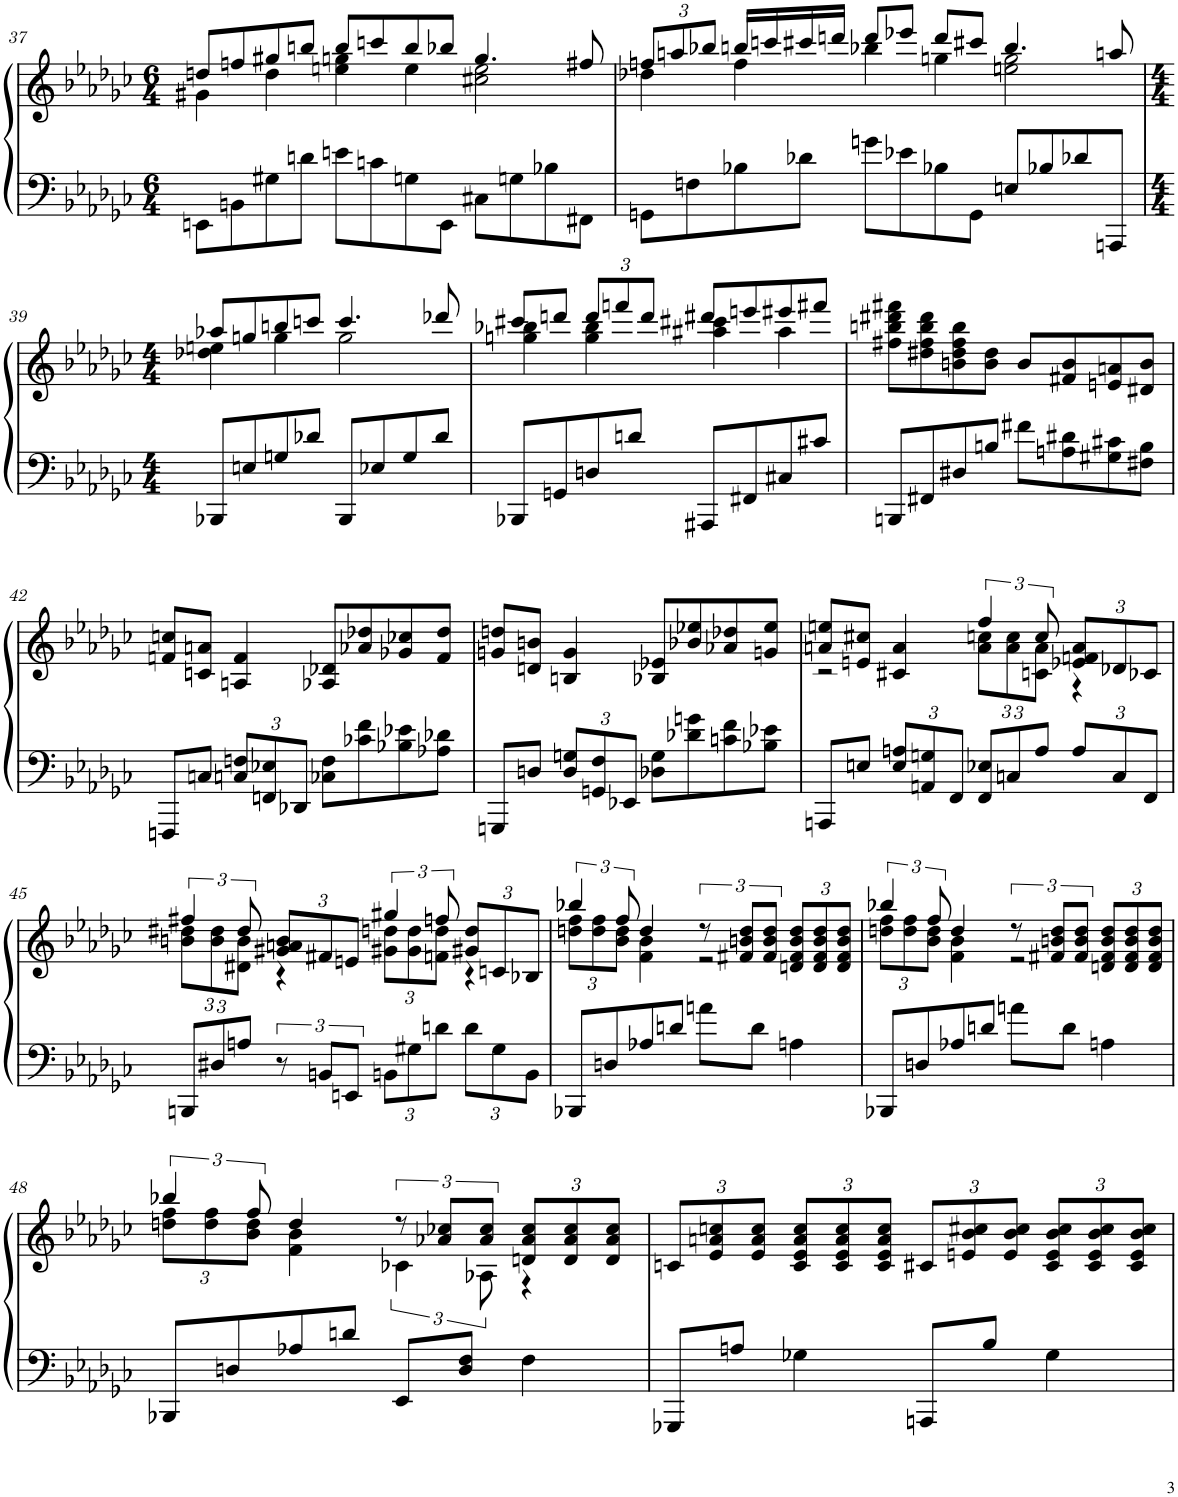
**kern	**kern
*part1	*part1
*staff2	*staff1
*I"Piano	*
*I'Pno.	*
!!LO:PB:g=z
*clefF4	*clefG2
*k[b-e-a-d-g-c-]	*k[b-e-a-d-g-c-]
*M6/4	*M6/4
=37	=37
*	*^
8EEn\L	8ddn/L	4g#X\
8BBn\	8ffn/	.
8G#X\	8gg#X/	4dd\
8dn\J	8bbn/J	.
8en\L	8bb/L	4een\ 4ggn\
8cn\	8cccn/	.
8Gn\	8bb/	4ee\
8EE\J	8bb-X/J	.
8C#X\L	4.gg/	2cc#X\ 2ee\
8Gn\	.	.
8B-X\	.	.
8FF#X\J	8ff#X/	.
=38	=38	=38
*	*Xbrackettup	*
8GGn\L	12ffn/L	4dd-X\
.	12aan/	.
8Fn\	.	.
.	12bb-X/J	.
8B-X\	16bbn/LL	4ff\
.	16cccn/	.
8d-X\J	16ccc#X/	.
.	16dddn/JJ	.
8gn\L	8ddd/L	4bb-X\
8e-X\	8eee-X/J	.
8B-X\	8ddd/L	4ggn\
8GG\J	8ccc#X/J	.
8En/L	4.bb-/	2een\ 2gg\
8B-X/	.	.
8d-X/	.	.
8AAAn/J	8aan/	.
!!LO:LB:g=z	!!
=39	=39	=39
*M4/4	*M4/4	*
8BBB-X/L	8aa-X/L	4dd-X\ 4een\
8En/	8ggn/	.
8Gn/	8bbn/	4gg\
8d-X/J	8cccn/J	.
8BBB-/L	4.ccc/	2gg\
8E-X/	.	.
8G/	.	.
8d-/J	8ddd-X/	.
=40	=40	=40
8BBB-X/L	8ccc#X/L	4ggn\ 4bb-X\
8GGn/	8dddn/J	.
8Dn/	12ddd/L	4gg\ 4bb-\
.	12fffn/	.
8dn/J	.	.
.	12ddd/J	.
8AAA#X/L	8ddd#X/L	4aa#X\ 4ccc#X\
8FF#X/	8eeen/	.
8C#X/	8eee#X/	4aa#\
8c#X/J	8fff#X/J	.
*	*v	*v
=41	=41
8BBBn/L	8ff#X\ 8bbn\ 8ddd#X\ 8fff#X\L
8FF#X/	8dd#X\ 8ff#\ 8bb\ 8ddd#\
8D#X/	8bn\ 8dd#\ 8ff#\ 8bb\
8Bn/J	8b\ 8dd#\J
8f#X\L	8b/L
8An\ 8d#X\	8f#X/ 8b/
8G#X\ 8c#X\	8en/ 8an/
8F#X\ 8B\J	8d#X/ 8b/J
!!LO:LB:g=z
=42	=42
8FFFn/L	8fn/ 8ccn/L
8Cn/J	8cn/ 8an/J
*Xbrackettup	*
12Cn/ 12Fn/L	4An/ 4f/
12FFn/ 12E-X/	.
12DD-X/J	.
8C-X\ 8F\L	8A-X/ 8d-X/L
8c-X\ 8f\	8a-X/ 8dd-X/
8B-X\ 8e-X\	8g-X/ 8cc-X/
8A-X\ 8d-X\J	8f/ 8dd-/J
=43	=43
8GGGn/L	8gn/ 8ddn/L
8Dn/J	8dn/ 8bn/J
12D/ 12Gn/L	4Bn/ 4g/
12GGn/ 12F/	.
12EE-X/J	.
8D-X\ 8G\L	8B-X/ 8e-X/L
8d-X\ 8gn\	8b-X/ 8ee-X/
8cn\ 8f\	8a-X/ 8dd-X/
8B-X\ 8e-X\J	8gn/ 8ee-/J
=44	=44
*	*^
8AAAn/L	8an/ 8een/L	2r
8En/J	8en/ 8cc#X/J	.
12E/ 12An/L	4c#X/ 4a/	.
12AAn/ 12Gn/	.	.
12FF/J	.	.
*	*brackettup	*Xbrackettup
12FF/ 12E-X/L	6ff/	12a\ 12ccn\L
12Cn/	.	12a\ 12cc\
12A/J	12cc/	12cn\ 12a\J
12A/L	12e-X/ 12fn/ 12a/L	4r
12C/	12d-X/	.
12FF/J	12c-X/J	.
!!LO:LB:g=z	!!
=45	=45	=45
*	*brackettup	*Xbrackettup
12BBBn/L	6ff#X/	12bn\ 12dd#X\L
12D#X/	.	12b\ 12dd#\
12An/J	12dd#/	12d#X\ 12b\J
*brackettup	*	*
12r	12g#X/ 12an/ 12b/L	4r
12BBn/L	12f#X/	.
12EEn/J	12en/J	.
*Xbrackettup	*brackettup	*Xbrackettup
12BBn\L	6gg#X/	12g#X\ 12ddn\L
12G#X\	.	12g#\ 12dd\
12dn\J	12ffn/	12fn\ 12dd\J
12d\L	12g#X/ 12dd/L	4r
12G#\	12cn/	.
12BB\J	12B-X/J	.
=46	=46	=46
*	*brackettup	*Xbrackettup
8BBB-X/L	6bb-X/	12ddn\ 12ff\L
.	.	12dd\ 12ff\
8Dn/	.	.
.	12ff/	12b-\ 12dd\J
8A-X/	4dd/	4f\ 4b-\
8dn/J	.	.
*	*brackettup	*
8an\L	12r	2r
.	12f#X/ 12bn/ 12dd/L	.
8d\J	.	.
.	12f#/ 12b/ 12dd/J	.
*	*Xbrackettup	*
4An\	12dn/ 12f#/ 12b/ 12dd/L	.
.	12d/ 12f#/ 12b/ 12dd/	.
.	12d/ 12f#/ 12b/ 12dd/J	.
=47	=47	=47
*	*brackettup	*Xbrackettup
8BBB-X/L	6bb-X/	12ddn\ 12ff\L
.	.	12dd\ 12ff\
8Dn/	.	.
.	12ff/	12b-\ 12dd\J
8A-X/	4dd/	4f\ 4b-\
8dn/J	.	.
*	*brackettup	*
8an\L	12r	2r
.	12f#X/ 12bn/ 12dd/L	.
8d\J	.	.
.	12f#/ 12b/ 12dd/J	.
*	*Xbrackettup	*
4An\	12dn/ 12f#/ 12b/ 12dd/L	.
.	12d/ 12f#/ 12b/ 12dd/	.
.	12d/ 12f#/ 12b/ 12dd/J	.
!!LO:LB:g=z	!!
=48	=48	=48
*	*brackettup	*Xbrackettup
8BBB-X/L	6bb-X/	12ddn\ 12ff\L
.	.	12dd\ 12ff\
8Dn/	.	.
.	12ff/	12b-\ 12dd\J
8A-X/	4dd/	4f\ 4b-\
8dn/J	.	.
*	*brackettup	*
8EE-/L	12r	6c-X\
.	12a-X/ 12cc-X/L	.
8D/ 8F/J	.	.
.	12a-/ 12cc-/J	12A-X\
*	*Xbrackettup	*
4F\	12dn/ 12a-/ 12cc-/L	4r
.	12d/ 12a-/ 12cc-/	.
.	12d/ 12a-/ 12cc-/J	.
*	*v	*v
=49	=49
8GGG-X/L	12cn/L
.	12e-/ 12an/ 12ccn/
8An/J	.
.	12e-/ 12a/ 12cc/J
4G-X\	12c/ 12e-/ 12a/ 12cc/L
.	12c/ 12e-/ 12a/ 12cc/
.	12c/ 12e-/ 12a/ 12cc/J
8AAAn/L	12c#X/L
.	12en/ 12b-/ 12cc#X/
8B-/J	.
.	12e/ 12b-/ 12cc#/J
4G-\	12c#/ 12e/ 12b-/ 12cc#/L
.	12c#/ 12e/ 12b-/ 12cc#/
.	12c#/ 12e/ 12b-/ 12cc#/J
=	=
*-	*-
